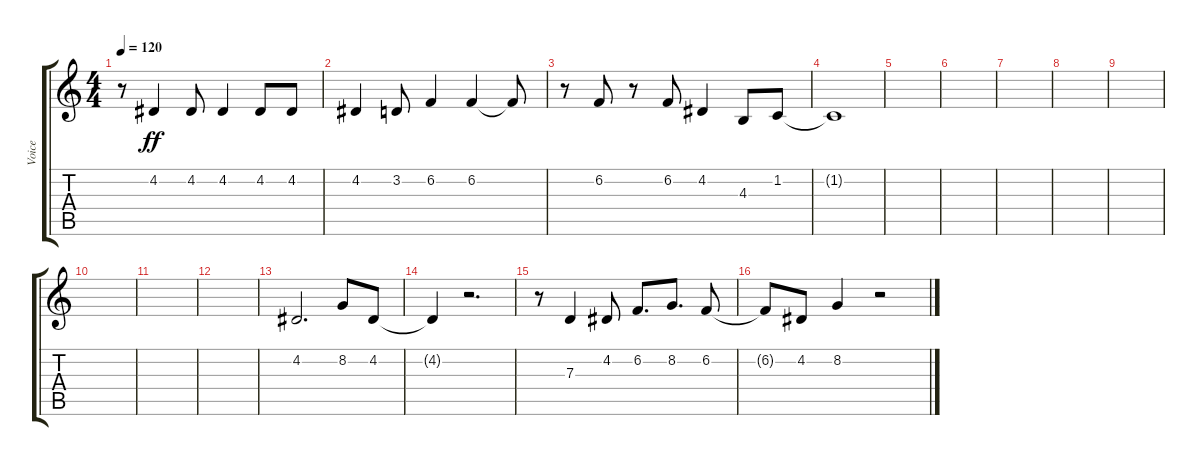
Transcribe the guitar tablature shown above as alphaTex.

\track ("Voice" "Voice") {instrument pad7halo}
\staff {score tabs}
\tuning (E4 B3 G3 D3 A2 E2) {hide}
\ts (4 4)
\tempo 120
\clef g2
\ks c
r.8{dy ff} 4.2.4 4.2.8 4.2.4 4.2.8 4.2.8 |
4.2.4 3.2.8 6.2.4 6.2.4 6.2{t}.8 |
r.8 6.2.8 r.8 6.2.8 4.2.4 4.3.8 1.2.8 |
1.2{t}.1 |
|
|
|
|
|
|
|
|
4.2.2{d instrument choiraahs} 8.2.8 4.2.8 |
4.2{t}.4 r.2{d} |
r.8 7.3.4 4.2.8 6.2.8{d} 8.2.8{d} 6.2.8 |
6.2{t}.8 4.2.8 8.2.4 r.2
